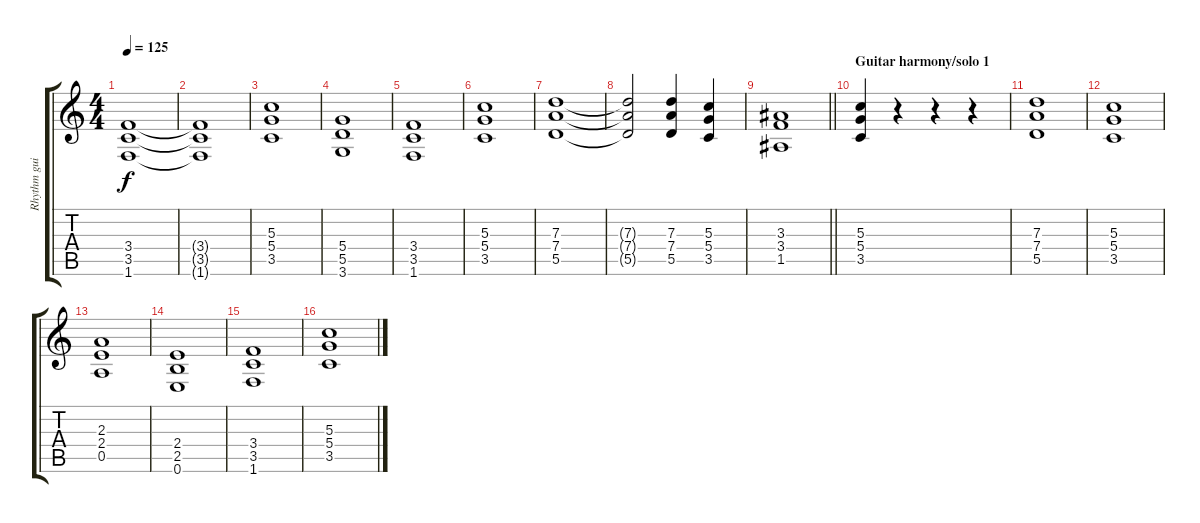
\track ("Rhythm guitar (Electric)" "Rhythm gui") {instrument overdrivenguitar}
\staff {score tabs}
\tuning (E4 B3 G3 D3 A2 E2) {hide}
\ts (4 4)
\tempo 125
\clef g2
\ks c
(3.4 3.5 1.6).1{dy f} |
(3.4{t} 3.5{t} 1.6{t}).1 |
(5.3 5.4 3.5).1 |
(5.4 5.5 3.6).1 |
(3.4 3.5 1.6).1 |
(5.3 5.4 3.5).1 |
(7.3 7.4 5.5).1 |
(7.3{t} 7.4{t} 5.5{t}).2 (7.3 7.4 5.5).4 (5.3 5.4 3.5).4 |
\barLineRight lightlight
(3.3 3.4 1.5).1 |
\section ("" "Guitar harmony/solo 1")
(5.3 5.4 3.5).4 r.4 r.4 r.4 |
(7.3 7.4 5.5).1 |
(5.3 5.4 3.5).1 |
(2.3 2.4 0.5).1 |
(2.4 2.5 0.6).1 |
(3.4 3.5 1.6).1 |
(5.3 5.4 3.5).1
